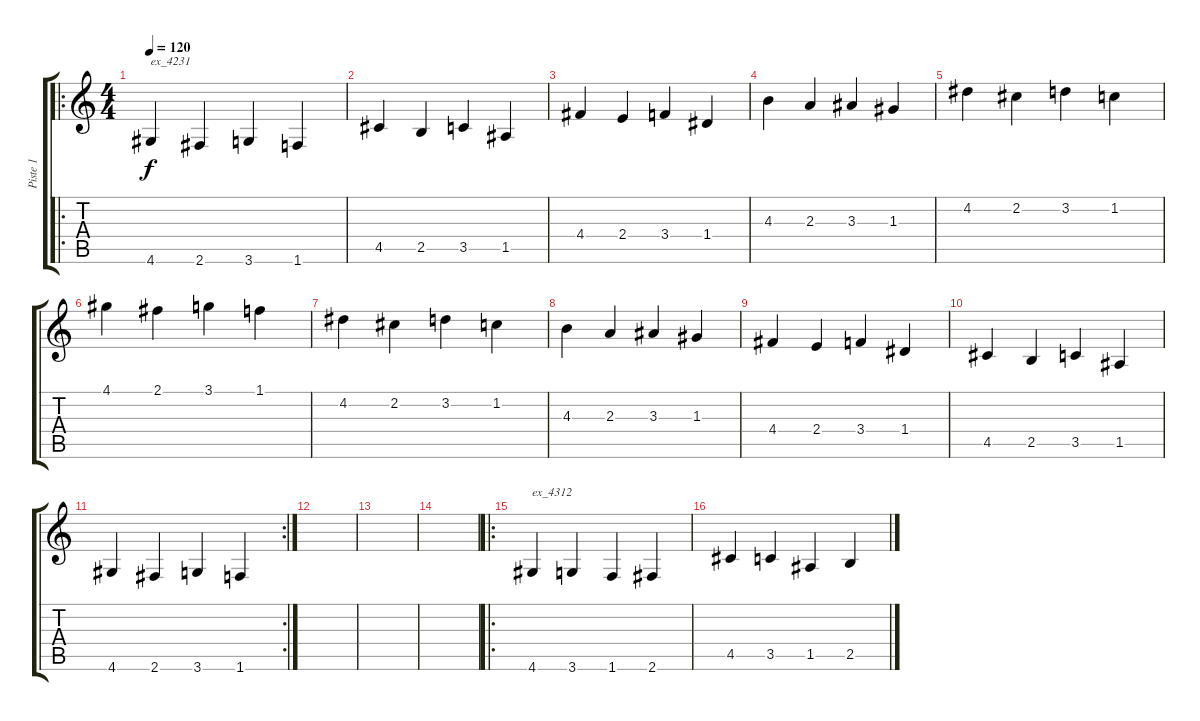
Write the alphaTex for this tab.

\track ("Piste 1" "Piste 1") {instrument acousticguitarsteel}
\staff {score tabs}
\tuning (E4 B3 G3 D3 A2 E2) {hide}
\ro
\ts (4 4)
\tempo 120
\clef g2
\ks c
4.6.4{txt "ex_4231" dy f} 2.6.4 3.6.4 1.6.4 |
4.5.4 2.5.4 3.5.4 1.5.4 |
4.4.4 2.4.4 3.4.4 1.4.4 |
4.3.4 2.3.4 3.3.4 1.3.4 |
4.2.4 2.2.4 3.2.4 1.2.4 |
4.1.4 2.1.4 3.1.4 1.1.4 |
4.2.4 2.2.4 3.2.4 1.2.4 |
4.3.4 2.3.4 3.3.4 1.3.4 |
4.4.4 2.4.4 3.4.4 1.4.4 |
4.5.4 2.5.4 3.5.4 1.5.4 |
\rc 2
4.6.4 2.6.4 3.6.4 1.6.4 |
|
|
|
\ro
4.6.4{txt "ex_4312"} 3.6.4 1.6.4 2.6.4 |
4.5.4 3.5.4 1.5.4 2.5.4
